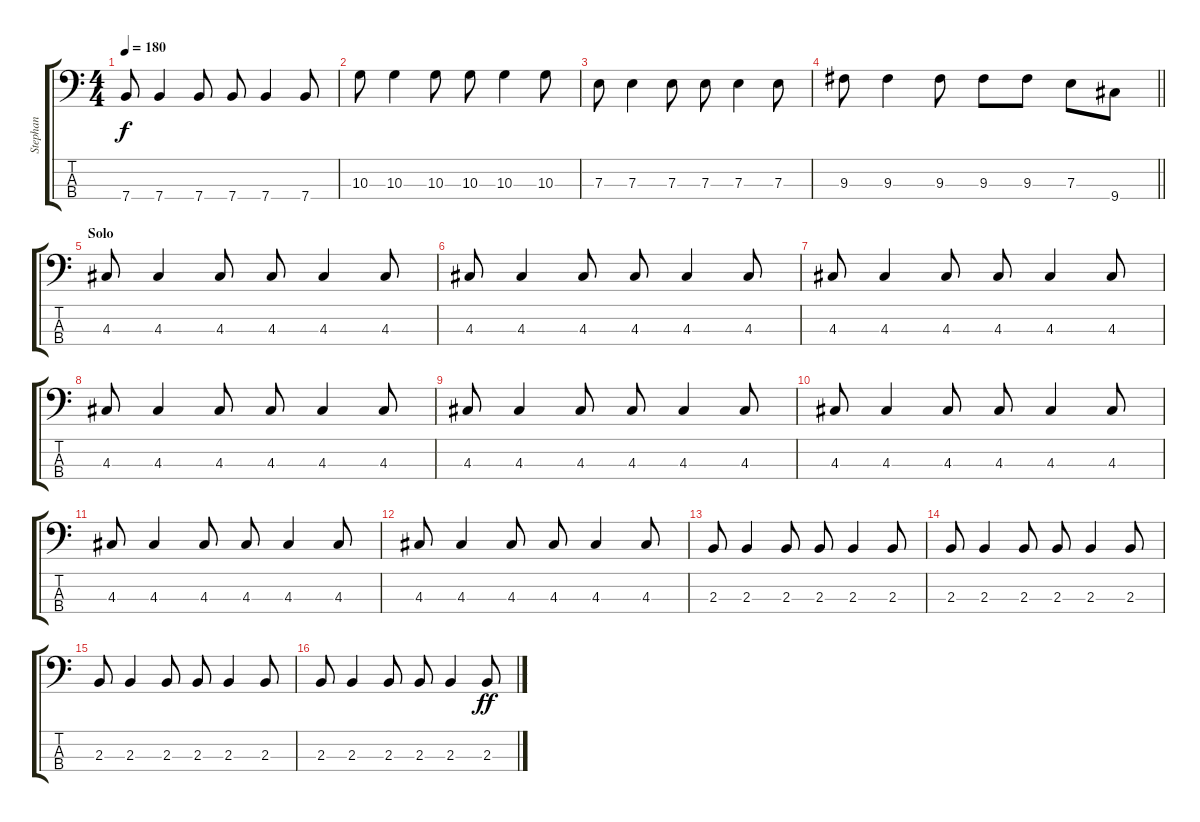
\track ("Stephan" "Stephan") {instrument electricbasspick}
\staff {score tabs}
\tuning (G2 D2 A1 E1) {hide}
\ts (4 4)
\tempo 180
\clef f4
\ks c
7.4.8{dy f} 7.4.4 7.4.8 7.4.8 7.4.4 7.4.8 |
10.3.8 10.3.4 10.3.8 10.3.8 10.3.4 10.3.8 |
7.3.8 7.3.4 7.3.8 7.3.8 7.3.4 7.3.8 |
\barLineRight lightlight
9.3.8 9.3.4 9.3.8 9.3.8 9.3.8 7.3.8 9.4.8 |
\section ("" "Solo")
4.3.8 4.3.4 4.3.8 4.3.8 4.3.4 4.3.8 |
4.3.8 4.3.4 4.3.8 4.3.8 4.3.4 4.3.8 |
4.3.8 4.3.4 4.3.8 4.3.8 4.3.4 4.3.8 |
4.3.8 4.3.4 4.3.8 4.3.8 4.3.4 4.3.8 |
4.3.8 4.3.4 4.3.8 4.3.8 4.3.4 4.3.8 |
4.3.8 4.3.4 4.3.8 4.3.8 4.3.4 4.3.8 |
4.3.8 4.3.4 4.3.8 4.3.8 4.3.4 4.3.8 |
4.3.8 4.3.4 4.3.8 4.3.8 4.3.4 4.3.8 |
2.3.8 2.3.4 2.3.8 2.3.8 2.3.4 2.3.8 |
2.3.8 2.3.4 2.3.8 2.3.8 2.3.4 2.3.8 |
2.3.8 2.3.4 2.3.8 2.3.8 2.3.4 2.3.8 |
2.3.8 2.3.4 2.3.8 2.3.8 2.3.4 2.3.8{dy ff}
